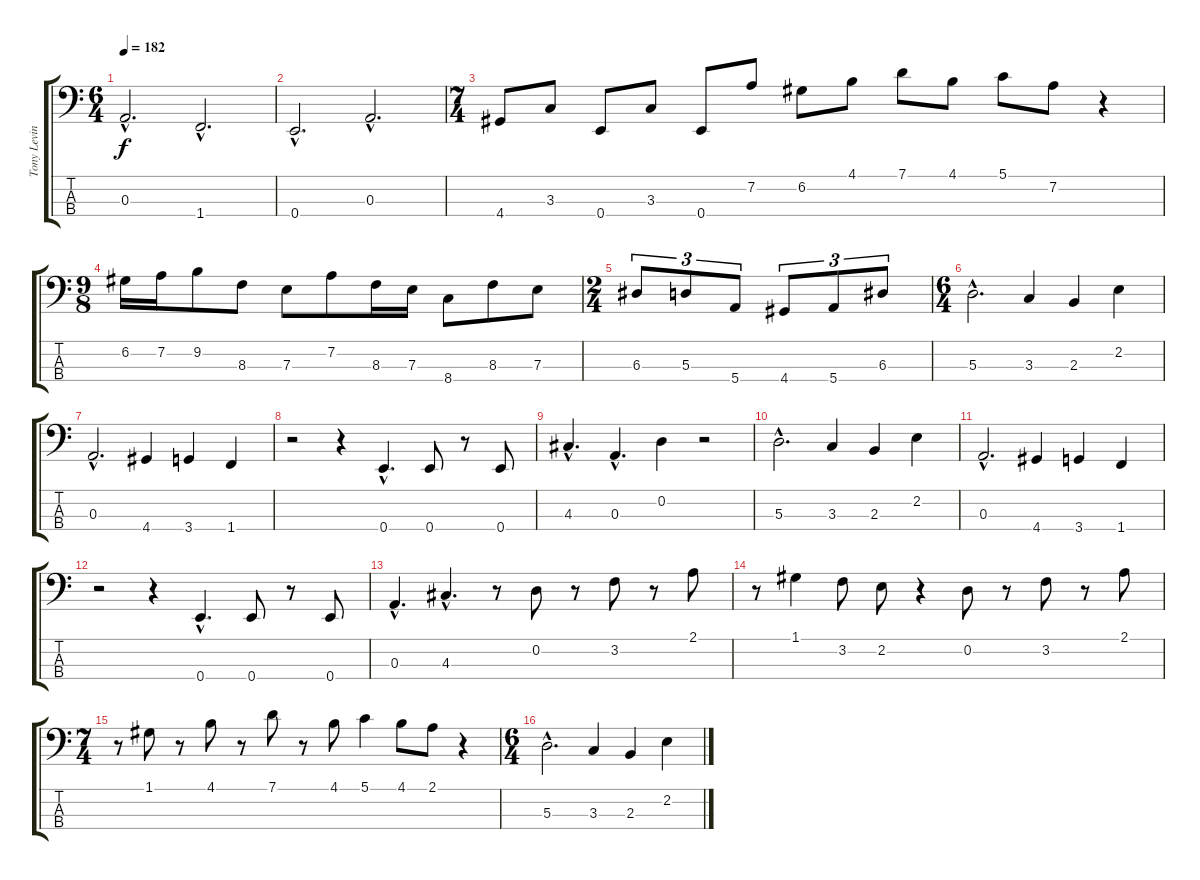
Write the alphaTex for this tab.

\track ("Tony Levin" "Tony Levin") {instrument fretlessbass}
\staff {score tabs}
\tuning (G2 D2 A1 E1) {hide}
\ts (6 4)
\tempo 182
\clef f4
\ks c
0.3{hac}.2{d dy f} 1.4{hac}.2{d} |
0.4{hac}.2{d} 0.3{hac}.2{d} |
\ts (7 4)
4.4.8 3.3.8 0.4.8 3.3.8 0.4.8 7.2.8 6.2.8 4.1.8 7.1.8 4.1.8 5.1.8 7.2.8 r.4 |
\ts (9 8)
6.2.16 7.2.16 9.2.8 8.3.8 7.3.8 7.2.8 8.3.16 7.3.16 8.4.8 8.3.8 7.3.8 |
\ts (2 4)
6.3.8{tu (3 2)} 5.3.8{tu (3 2)} 5.4.8{tu (3 2)} 4.4.8{tu (3 2)} 5.4.8{tu (3 2)} 6.3.8{tu (3 2)} |
\ts (6 4)
5.3{hac}.2{d} 3.3.4 2.3.4 2.2.4 |
0.3{hac}.2{d} 4.4.4 3.4.4 1.4.4 |
r.2 r.4 0.4{hac}.4{d} 0.4.8 r.8 0.4.8 |
4.3{hac}.4{d} 0.3{hac}.4{d} 0.2.4 r.2 |
5.3{hac}.2{d} 3.3.4 2.3.4 2.2.4 |
0.3{hac}.2{d} 4.4.4 3.4.4 1.4.4 |
r.2 r.4 0.4{hac}.4{d} 0.4.8 r.8 0.4.8 |
0.3{hac}.4{d} 4.3{hac}.4{d} r.8 0.2.8 r.8 3.2.8 r.8 2.1.8 |
r.8 1.1.4 3.2.8 2.2.8 r.4 0.2.8 r.8 3.2.8 r.8 2.1.8 |
\ts (7 4)
r.8 1.1.8 r.8 4.1.8 r.8 7.1.8 r.8 4.1.8 5.1.4 4.1.8 2.1.8 r.4 |
\ts (6 4)
5.3{hac}.2{d} 3.3.4 2.3.4 2.2.4
